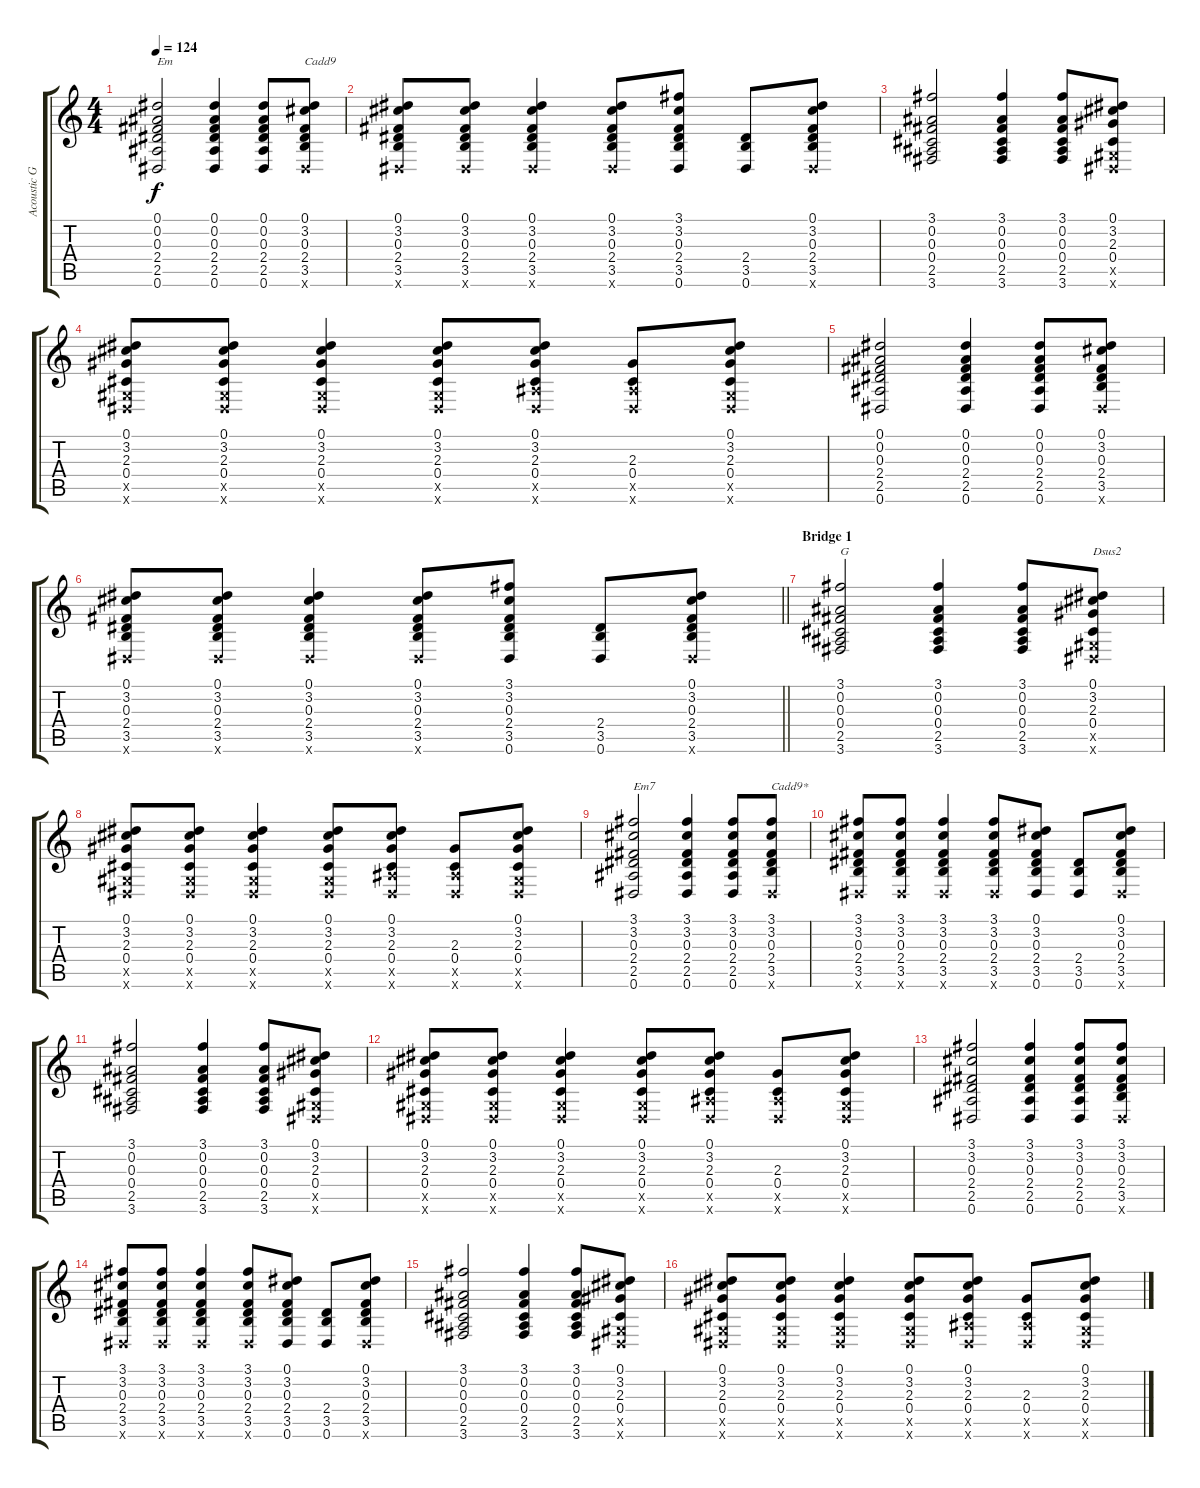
\track ("Acoustic Guitar" "Acoustic G") {instrument acousticguitarsteel}
\staff {score tabs}
\tuning (Eb4 Bb3 Gb3 Db3 Ab2 Eb2) {hide}
\ts (4 4)
\tempo 124
\clef g2
\ks c
(0.1 0.2 0.3 2.4 2.5 0.6).2{txt "Em" dy f} (0.1 0.2 0.3 2.4 2.5 0.6).4 (0.1 0.2 0.3 2.4 2.5 0.6).8 (0.1 3.2 0.3 2.4 3.5 0.6{x}).8{txt "Cadd9"} |
(0.1 3.2 0.3 2.4 3.5 0.6{x}).8 (0.1 3.2 0.3 2.4 3.5 0.6{x}).8 (0.1 3.2 0.3 2.4 3.5 0.6{x}).4 (0.1 3.2 0.3 2.4 3.5 0.6{x}).8 (3.1 3.2 0.3 2.4 3.5 0.6).8 (2.4 3.5 0.6).8 (0.1 3.2 0.3 2.4 3.5 0.6{x}).8 |
(3.1 0.2 0.3 0.4 2.5 3.6).2 (3.1 0.2 0.3 0.4 2.5 3.6).4 (3.1 0.2 0.3 0.4 2.5 3.6).8 (0.1 3.2 2.3 0.4 0.5{x} 0.6{x}).8 |
(0.1 3.2 2.3 0.4 0.5{x} 0.6{x}).8 (0.1 3.2 2.3 0.4 0.5{x} 0.6{x}).8 (0.1 3.2 2.3 0.4 0.5{x} 0.6{x}).4 (0.1 3.2 2.3 0.4 0.5{x} 0.6{x}).8 (0.1 3.2 2.3 0.4 2.5{x} 0.6{x}).8 (2.3 0.4 2.5{x} 0.6{x}).8 (0.1 3.2 2.3 0.4 0.5{x} 0.6{x}).8 |
(0.1 0.2 0.3 2.4 2.5 0.6).2 (0.1 0.2 0.3 2.4 2.5 0.6).4 (0.1 0.2 0.3 2.4 2.5 0.6).8 (0.1 3.2 0.3 2.4 3.5 0.6{x}).8 |
\barLineRight lightlight
(0.1 3.2 0.3 2.4 3.5 0.6{x}).8 (0.1 3.2 0.3 2.4 3.5 0.6{x}).8 (0.1 3.2 0.3 2.4 3.5 0.6{x}).4 (0.1 3.2 0.3 2.4 3.5 0.6{x}).8 (3.1 3.2 0.3 2.4 3.5 0.6).8 (2.4 3.5 0.6).8 (0.1 3.2 0.3 2.4 3.5 0.6{x}).8 |
\section ("" "Bridge 1")
(3.1 0.2 0.3 0.4 2.5 3.6).2{txt "G"} (3.1 0.2 0.3 0.4 2.5 3.6).4 (3.1 0.2 0.3 0.4 2.5 3.6).8 (0.1 3.2 2.3 0.4 0.5{x} 0.6{x}).8{txt "Dsus2"} |
(0.1 3.2 2.3 0.4 0.5{x} 0.6{x}).8 (0.1 3.2 2.3 0.4 0.5{x} 0.6{x}).8 (0.1 3.2 2.3 0.4 0.5{x} 0.6{x}).4 (0.1 3.2 2.3 0.4 0.5{x} 0.6{x}).8 (0.1 3.2 2.3 0.4 2.5{x} 0.6{x}).8 (2.3 0.4 2.5{x} 0.6{x}).8 (0.1 3.2 2.3 0.4 0.5{x} 0.6{x}).8 |
(3.1 3.2 0.3 2.4 2.5 0.6).2{txt "Em7"} (3.1 3.2 0.3 2.4 2.5 0.6).4 (3.1 3.2 0.3 2.4 2.5 0.6).8 (3.1 3.2 0.3 2.4 3.5 0.6{x}).8{txt "Cadd9*"} |
(3.1 3.2 0.3 2.4 3.5 0.6{x}).8 (3.1 3.2 0.3 2.4 3.5 0.6{x}).8 (3.1 3.2 0.3 2.4 3.5 0.6{x}).4 (3.1 3.2 0.3 2.4 3.5 0.6{x}).8 (0.1 3.2 0.3 2.4 3.5 0.6).8 (2.4 3.5 0.6).8 (0.1 3.2 0.3 2.4 3.5 0.6{x}).8 |
(3.1 0.2 0.3 0.4 2.5 3.6).2 (3.1 0.2 0.3 0.4 2.5 3.6).4 (3.1 0.2 0.3 0.4 2.5 3.6).8 (0.1 3.2 2.3 0.4 0.5{x} 0.6{x}).8 |
(0.1 3.2 2.3 0.4 0.5{x} 0.6{x}).8 (0.1 3.2 2.3 0.4 0.5{x} 0.6{x}).8 (0.1 3.2 2.3 0.4 0.5{x} 0.6{x}).4 (0.1 3.2 2.3 0.4 0.5{x} 0.6{x}).8 (0.1 3.2 2.3 0.4 2.5{x} 0.6{x}).8 (2.3 0.4 2.5{x} 0.6{x}).8 (0.1 3.2 2.3 0.4 0.5{x} 0.6{x}).8 |
(3.1 3.2 0.3 2.4 2.5 0.6).2 (3.1 3.2 0.3 2.4 2.5 0.6).4 (3.1 3.2 0.3 2.4 2.5 0.6).8 (3.1 3.2 0.3 2.4 3.5 0.6{x}).8 |
(3.1 3.2 0.3 2.4 3.5 0.6{x}).8 (3.1 3.2 0.3 2.4 3.5 0.6{x}).8 (3.1 3.2 0.3 2.4 3.5 0.6{x}).4 (3.1 3.2 0.3 2.4 3.5 0.6{x}).8 (0.1 3.2 0.3 2.4 3.5 0.6).8 (2.4 3.5 0.6).8 (0.1 3.2 0.3 2.4 3.5 0.6{x}).8 |
(3.1 0.2 0.3 0.4 2.5 3.6).2 (3.1 0.2 0.3 0.4 2.5 3.6).4 (3.1 0.2 0.3 0.4 2.5 3.6).8 (0.1 3.2 2.3 0.4 0.5{x} 0.6{x}).8 |
(0.1 3.2 2.3 0.4 0.5{x} 0.6{x}).8 (0.1 3.2 2.3 0.4 0.5{x} 0.6{x}).8 (0.1 3.2 2.3 0.4 0.5{x} 0.6{x}).4 (0.1 3.2 2.3 0.4 0.5{x} 0.6{x}).8 (0.1 3.2 2.3 0.4 2.5{x} 0.6{x}).8 (2.3 0.4 2.5{x} 0.6{x}).8 (0.1 3.2 2.3 0.4 0.5{x} 0.6{x}).8
